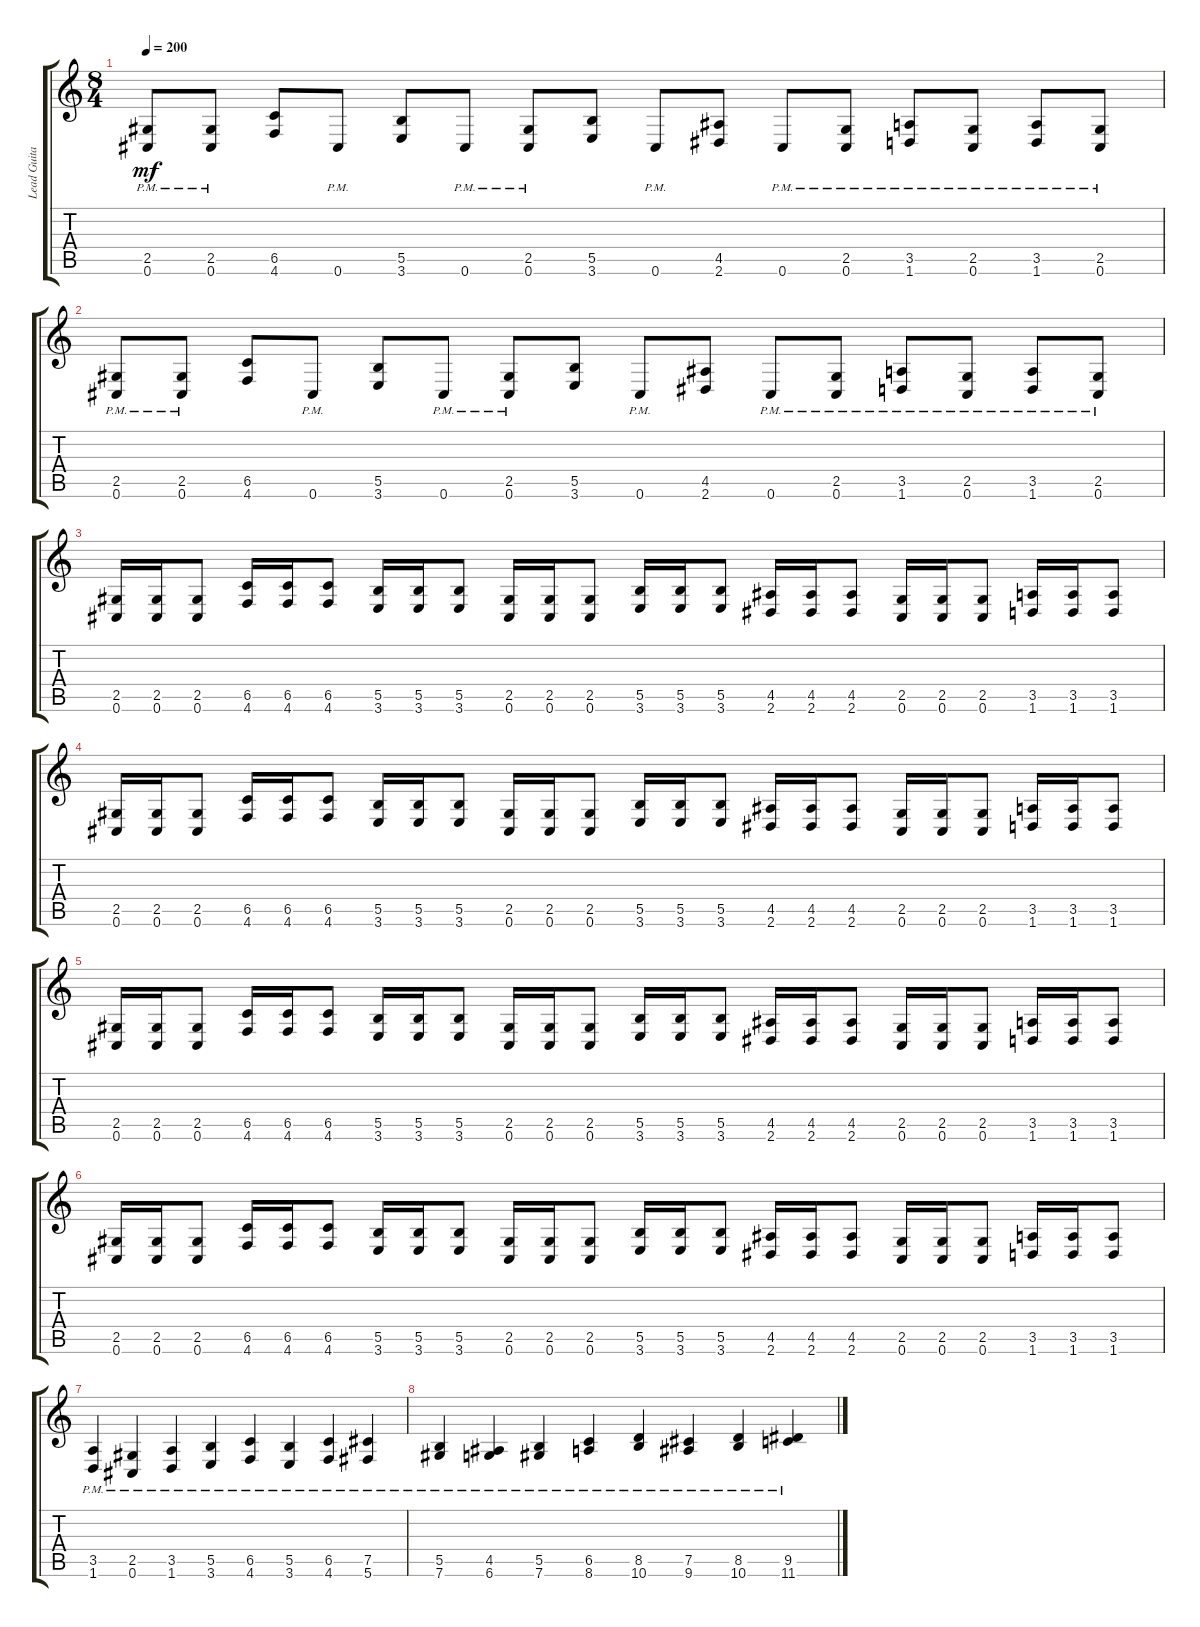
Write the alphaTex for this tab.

\track ("Lead Guitar" "Lead Guita") {instrument distortionguitar}
\staff {score tabs}
\tuning (Db4 Ab3 E3 B2 Gb2 Db2) {hide}
\ts (8 4)
\tempo 200
\clef g2
\ks c
(2.5{pm} 0.6{pm}).8{dy mf} (2.5{pm} 0.6{pm}).8 (6.5 4.6).8 0.6{pm}.8 (5.5 3.6).8 0.6{pm}.8 (2.5{pm} 0.6{pm}).8 (5.5 3.6).8 0.6{pm}.8 (4.5 2.6).8 0.6{pm}.8 (2.5{pm} 0.6{pm}).8 (3.5{pm} 1.6{pm}).8 (2.5{pm} 0.6{pm}).8 (3.5{pm} 1.6{pm}).8 (2.5{pm} 0.6{pm}).8 |
(2.5{pm} 0.6{pm}).8 (2.5{pm} 0.6{pm}).8 (6.5 4.6).8 0.6{pm}.8 (5.5 3.6).8 0.6{pm}.8 (2.5{pm} 0.6{pm}).8 (5.5 3.6).8 0.6{pm}.8 (4.5 2.6).8 0.6{pm}.8 (2.5{pm} 0.6{pm}).8 (3.5{pm} 1.6{pm}).8 (2.5{pm} 0.6{pm}).8 (3.5{pm} 1.6{pm}).8 (2.5{pm} 0.6{pm}).8 |
(2.5 0.6).16 (2.5 0.6).16 (2.5 0.6).8 (6.5 4.6).16 (6.5 4.6).16 (6.5 4.6).8 (5.5 3.6).16 (5.5 3.6).16 (5.5 3.6).8 (2.5 0.6).16 (2.5 0.6).16 (2.5 0.6).8 (5.5 3.6).16 (5.5 3.6).16 (5.5 3.6).8 (4.5 2.6).16 (4.5 2.6).16 (4.5 2.6).8 (2.5 0.6).16 (2.5 0.6).16 (2.5 0.6).8 (3.5 1.6).16 (3.5 1.6).16 (3.5 1.6).8 |
(2.5 0.6).16 (2.5 0.6).16 (2.5 0.6).8 (6.5 4.6).16 (6.5 4.6).16 (6.5 4.6).8 (5.5 3.6).16 (5.5 3.6).16 (5.5 3.6).8 (2.5 0.6).16 (2.5 0.6).16 (2.5 0.6).8 (5.5 3.6).16 (5.5 3.6).16 (5.5 3.6).8 (4.5 2.6).16 (4.5 2.6).16 (4.5 2.6).8 (2.5 0.6).16 (2.5 0.6).16 (2.5 0.6).8 (3.5 1.6).16 (3.5 1.6).16 (3.5 1.6).8 |
(2.5 0.6).16 (2.5 0.6).16 (2.5 0.6).8 (6.5 4.6).16 (6.5 4.6).16 (6.5 4.6).8 (5.5 3.6).16 (5.5 3.6).16 (5.5 3.6).8 (2.5 0.6).16 (2.5 0.6).16 (2.5 0.6).8 (5.5 3.6).16 (5.5 3.6).16 (5.5 3.6).8 (4.5 2.6).16 (4.5 2.6).16 (4.5 2.6).8 (2.5 0.6).16 (2.5 0.6).16 (2.5 0.6).8 (3.5 1.6).16 (3.5 1.6).16 (3.5 1.6).8 |
(2.5 0.6).16 (2.5 0.6).16 (2.5 0.6).8 (6.5 4.6).16 (6.5 4.6).16 (6.5 4.6).8 (5.5 3.6).16 (5.5 3.6).16 (5.5 3.6).8 (2.5 0.6).16 (2.5 0.6).16 (2.5 0.6).8 (5.5 3.6).16 (5.5 3.6).16 (5.5 3.6).8 (4.5 2.6).16 (4.5 2.6).16 (4.5 2.6).8 (2.5 0.6).16 (2.5 0.6).16 (2.5 0.6).8 (3.5 1.6).16 (3.5 1.6).16 (3.5 1.6).8 |
(3.5{pm} 1.6{pm}).4 (2.5{pm} 0.6{pm}).4 (3.5{pm} 1.6{pm}).4 (5.5{pm} 3.6{pm}).4 (6.5{pm} 4.6{pm}).4 (5.5{pm} 3.6{pm}).4 (6.5{pm} 4.6{pm}).4 (7.5{pm} 5.6{pm}).4 |
(5.5{pm} 7.6{pm}).4 (4.5{pm} 6.6{pm}).4 (5.5{pm} 7.6{pm}).4 (6.5{pm} 8.6{pm}).4 (8.5{pm} 10.6{pm}).4 (7.5{pm} 9.6{pm}).4 (8.5{pm} 10.6{pm}).4 (9.5{pm} 11.6{pm}).4
